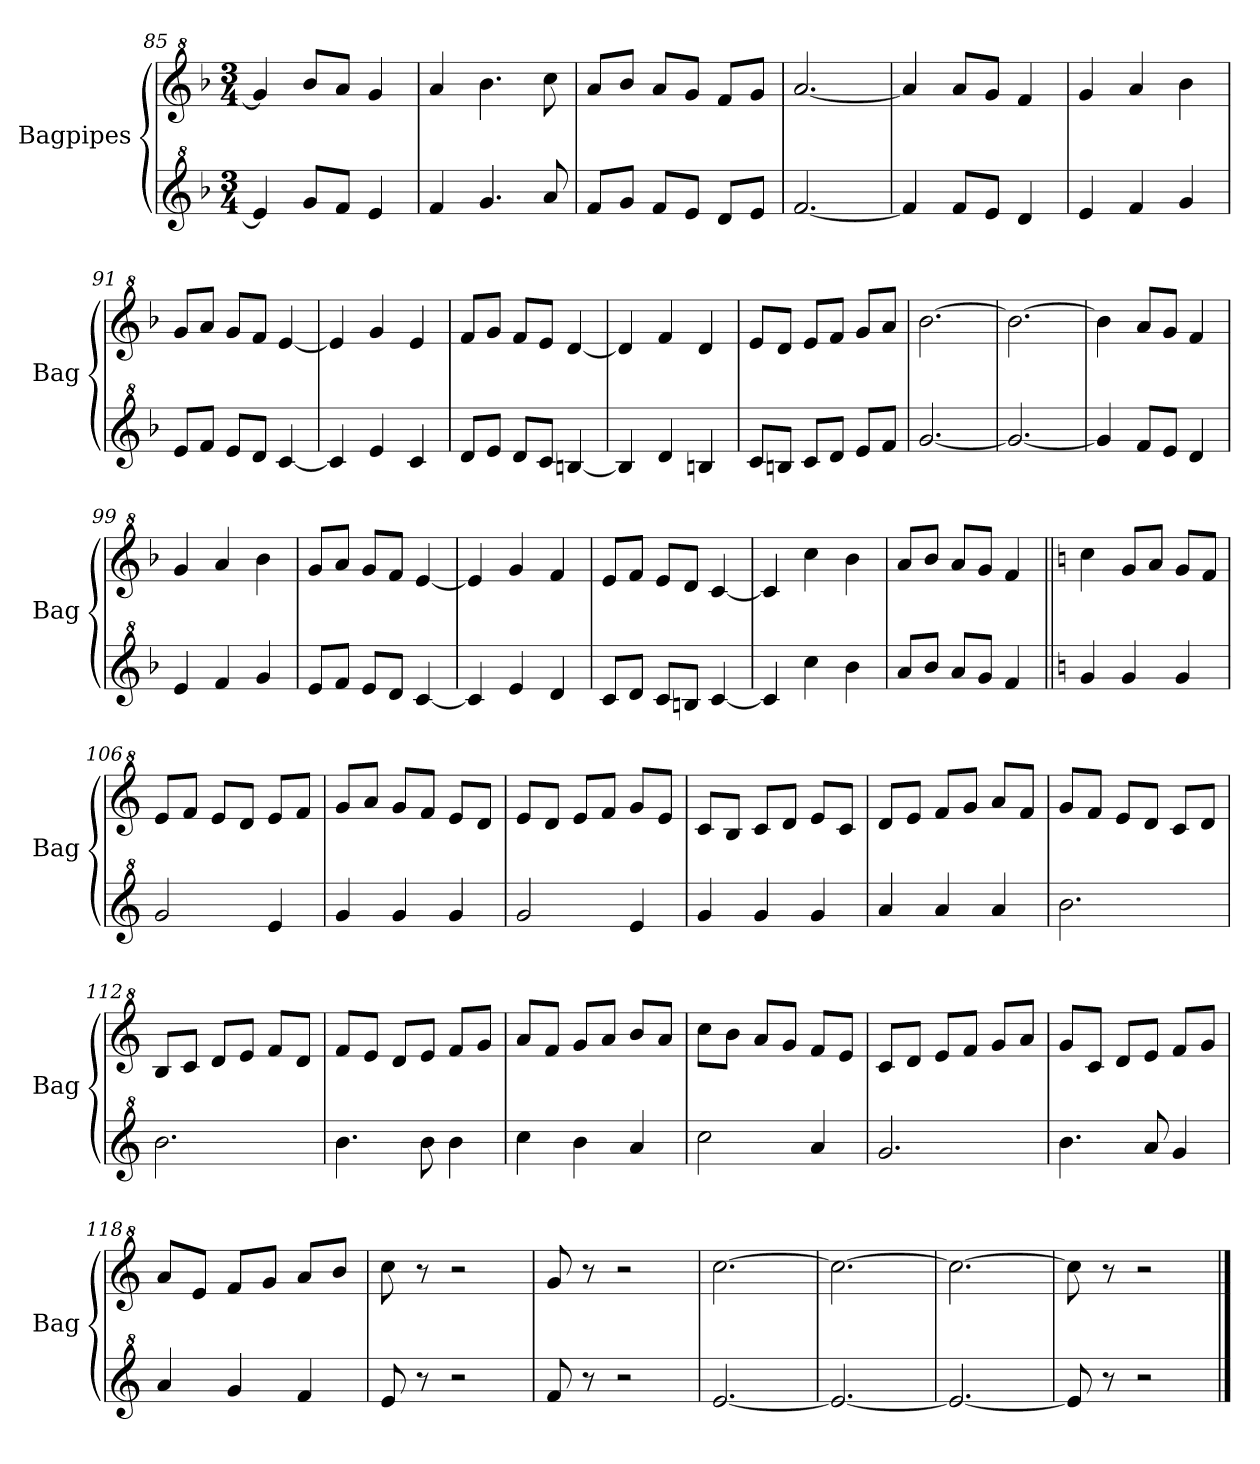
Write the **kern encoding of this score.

**kern	**kern
*part2	*part1
*staff2	*staff1
*I"Bagpipes	*I"Bagpipes
*I'Bag	*I'Bag
*clefG^2	*clefG^2
*k[b-]	*k[b-]
*F:	*F:
*M3/4	*M3/4
=85	=85
4ee/]	4gg/]
8gg/L	8bb-/L
8ff/J	8aa/J
4ee/	4gg/
=86	=86
4ff/	4aa/
4.gg/	4.bb-\
8aa/	8ccc\
!!LO:LB:g=z
=87	=87
8ff/L	8aa/L
8gg/J	8bb-/J
8ff/L	8aa/L
8ee/J	8gg/J
8dd/L	8ff/L
8ee/J	8gg/J
=88	=88
[2.ff/	[2.aa/
=89	=89
4ff/]	4aa/]
8ff/L	8aa/L
8ee/J	8gg/J
4dd/	4ff/
=90	=90
4ee/	4gg/
4ff/	4aa/
4gg/	4bb-\
=91	=91
8ee/L	8gg/L
8ff/J	8aa/J
8ee/L	8gg/L
8dd/J	8ff/J
[4cc/	[4ee/
=92	=92
4cc/]	4ee/]
4ee/	4gg/
4cc/	4ee/
=93	=93
8dd/L	8ff/L
8ee/J	8gg/J
8dd/L	8ff/L
8cc/J	8ee/J
[4bn/	[4dd/
=94	=94
4b/]	4dd/]
4dd/	4ff/
4bn/	4dd/
=95	=95
8cc/L	8ee/L
8bn/J	8dd/J
8cc/L	8ee/L
8dd/J	8ff/J
8ee/L	8gg/L
8ff/J	8aa/J
=96	=96
[2.gg/	[2.bb-\
=97	=97
2.gg/_	2.bb-\_
!!LO:PB:g=z
=98	=98
4gg/]	4bb-\]
8ff/L	8aa/L
8ee/J	8gg/J
4dd/	4ff/
=99	=99
4ee/	4gg/
4ff/	4aa/
4gg/	4bb-\
=100	=100
8ee/L	8gg/L
8ff/J	8aa/J
8ee/L	8gg/L
8dd/J	8ff/J
[4cc/	[4ee/
=101	=101
4cc/]	4ee/]
4ee/	4gg/
4dd/	4ff/
=102	=102
8cc/L	8ee/L
8dd/J	8ff/J
8cc/L	8ee/L
8bn/J	8dd/J
[4cc/	[4cc/
=103	=103
4cc/]	4cc/]
4ccc\	4ccc\
4bb-\	4bb-\
=104	=104
8aa/L	8aa/L
8bb-/J	8bb-/J
8aa/L	8aa/L
8gg/J	8gg/J
4ff/	4ff/
=105||	=105||
*k[]	*k[]
*C:	*C:
4gg/	4ccc\
4gg/	8gg/L
.	8aa/J
4gg/	8gg/L
.	8ff/J
=106	=106
2gg/	8ee/L
.	8ff/J
.	8ee/L
.	8dd/J
4ee/	8ee/L
.	8ff/J
!!LO:LB:g=z
=107	=107
4gg/	8gg/L
.	8aa/J
4gg/	8gg/L
.	8ff/J
4gg/	8ee/L
.	8dd/J
=108	=108
2gg/	8ee/L
.	8dd/J
.	8ee/L
.	8ff/J
4ee/	8gg/L
.	8ee/J
=109	=109
4gg/	8cc/L
.	8b/J
4gg/	8cc/L
.	8dd/J
4gg/	8ee/L
.	8cc/J
=110	=110
4aa/	8dd/L
.	8ee/J
4aa/	8ff/L
.	8gg/J
4aa/	8aa/L
.	8ff/J
=111	=111
2.bb\	8gg/L
.	8ff/J
.	8ee/L
.	8dd/J
.	8cc/L
.	8dd/J
=112	=112
2.bb\	8b/L
.	8cc/J
.	8dd/L
.	8ee/J
.	8ff/L
.	8dd/J
=113	=113
4.bb\	8ff/L
.	8ee/J
.	8dd/L
8bb\	8ee/J
4bb\	8ff/L
.	8gg/J
!!LO:LB:g=z
=114	=114
4ccc\	8aa/L
.	8ff/J
4bb\	8gg/L
.	8aa/J
4aa/	8bb/L
.	8aa/J
=115	=115
2ccc\	8ccc\L
.	8bb\J
.	8aa/L
.	8gg/J
4aa/	8ff/L
.	8ee/J
=116	=116
2.gg/	8cc/L
.	8dd/J
.	8ee/L
.	8ff/J
.	8gg/L
.	8aa/J
=117	=117
4.bb\	8gg/L
.	8cc/J
.	8dd/L
8aa/	8ee/J
4gg/	8ff/L
.	8gg/J
=118	=118
4aa/	8aa/L
.	8ee/J
4gg/	8ff/L
.	8gg/J
4ff/	8aa/L
.	8bb/J
=119	=119
8ee/	8ccc\
8r	8r
2r	2r
=120	=120
8ff/	8gg/
8r	8r
2r	2r
=121	=121
[2.ee/	[2.ccc\
=122	=122
2.ee/_	2.ccc\_
=123	=123
2.ee/_	2.ccc\_
!!LO:LB:g=z
=124	=124
8ee/]	8ccc\]
8r	8r
2r	2r
==	==
*-	*-
